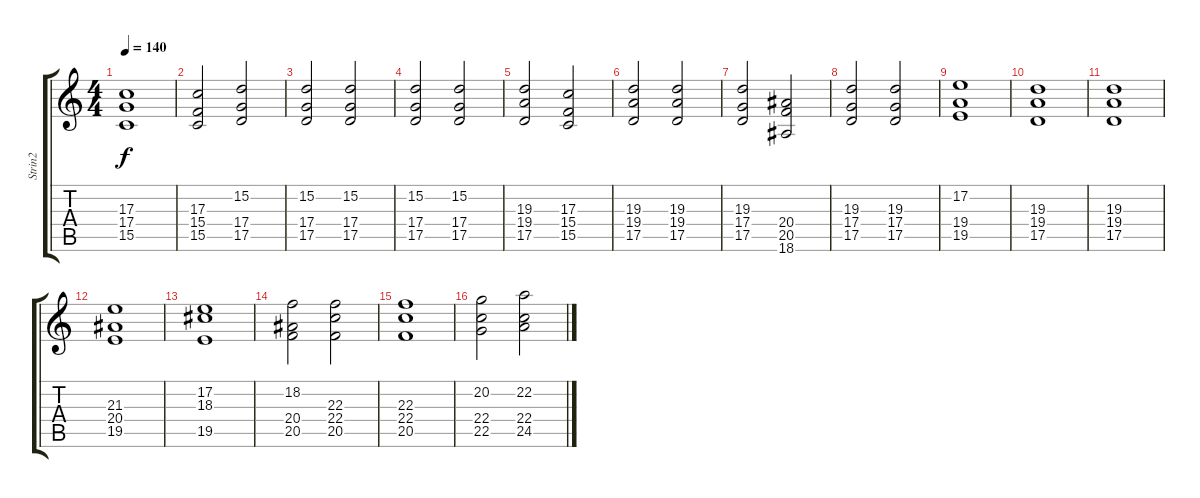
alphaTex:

\track ("Strin2" "Strin2") {instrument stringensemble2}
\staff {score tabs}
\tuning (E4 B3 G3 D3 A2 E2) {hide}
\ts (4 4)
\tempo 140
\clef g2
\ks c
(17.3 17.4 15.5).1{dy f} |
(17.3 15.4 15.5).2 (15.2 17.4 17.5).2 |
(15.2 17.4 17.5).2 (15.2 17.4 17.5).2 |
(15.2 17.4 17.5).2 (15.2 17.4 17.5).2 |
(19.3 19.4 17.5).2 (17.3 15.4 15.5).2 |
(19.3 19.4 17.5).2 (19.3 19.4 17.5).2 |
(19.3 17.4 17.5).2 (20.4 20.5 18.6).2 |
(19.3 17.4 17.5).2 (19.3 17.4 17.5).2 |
(17.2 19.4 19.5).1 |
(19.3 19.4 17.5).1 |
(19.3 19.4 17.5).1 |
(21.3 20.4 19.5).1 |
(17.2 18.3 19.5).1 |
(18.2 20.4 20.5).2 (22.3 22.4 20.5).2 |
(22.3 22.4 20.5).1 |
(20.2 22.4 22.5).2 (22.2 22.4 24.5).2
